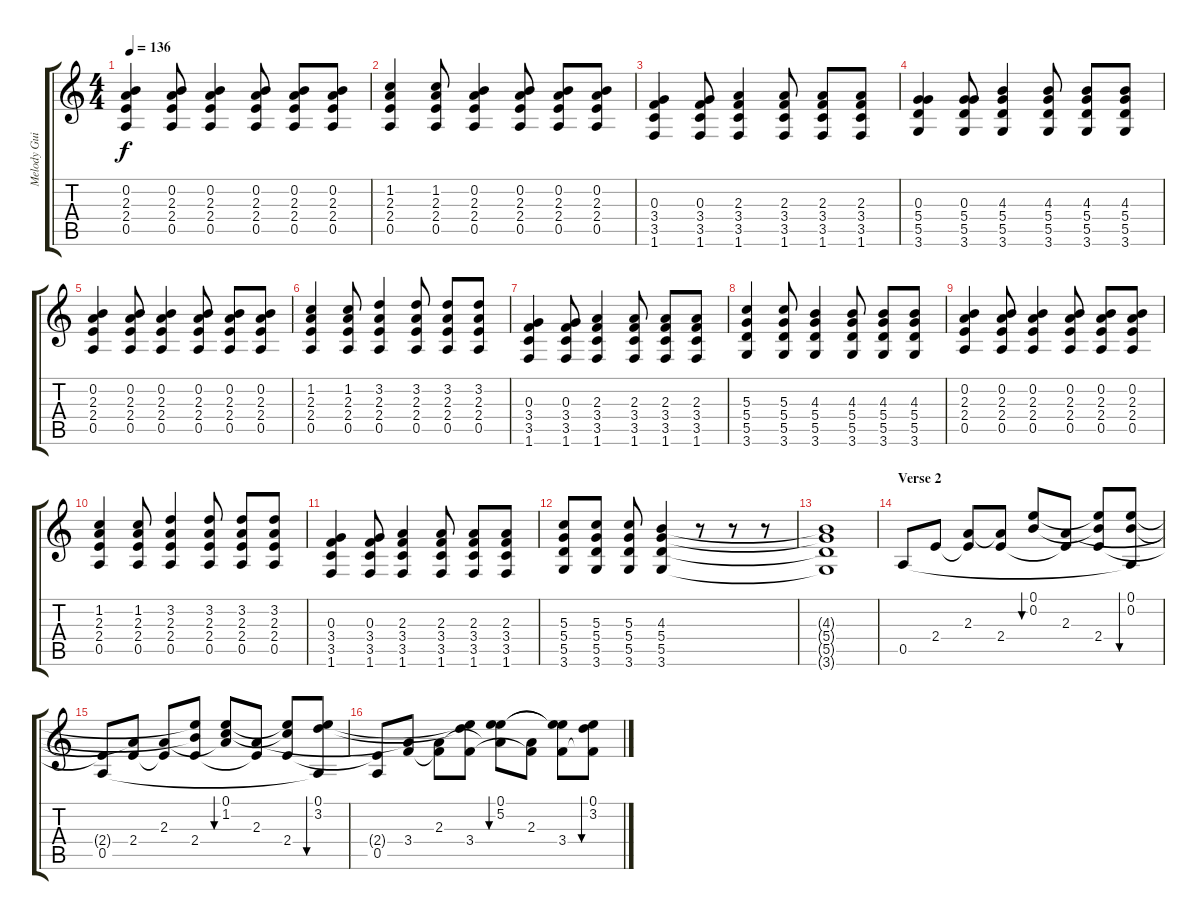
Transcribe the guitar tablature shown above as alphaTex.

\track ("Melody Guitar" "Melody Gui") {instrument acousticguitarsteel}
\staff {score tabs}
\tuning (E4 B3 G3 D3 A2 E2) {hide}
\ts (4 4)
\tempo 136
\clef g2
\ks c
(0.2 2.3 2.4 0.5).4{dy f} (0.2 2.3 2.4 0.5).8 (0.2 2.3 2.4 0.5).4 (0.2 2.3 2.4 0.5).8 (0.2 2.3 2.4 0.5).8 (0.2 2.3 2.4 0.5).8 |
(1.2 2.3 2.4 0.5).4 (1.2 2.3 2.4 0.5).8 (0.2 2.3 2.4 0.5).4 (0.2 2.3 2.4 0.5).8 (0.2 2.3 2.4 0.5).8 (0.2 2.3 2.4 0.5).8 |
(0.3 3.4 3.5 1.6).4 (0.3 3.4 3.5 1.6).8 (2.3 3.4 3.5 1.6).4 (2.3 3.4 3.5 1.6).8 (2.3 3.4 3.5 1.6).8 (2.3 3.4 3.5 1.6).8 |
(0.3 5.4 5.5 3.6).4 (0.3 5.4 5.5 3.6).8 (4.3 5.4 5.5 3.6).4 (4.3 5.4 5.5 3.6).8 (4.3 5.4 5.5 3.6).8 (4.3 5.4 5.5 3.6).8 |
(0.2 2.3 2.4 0.5).4 (0.2 2.3 2.4 0.5).8 (0.2 2.3 2.4 0.5).4 (0.2 2.3 2.4 0.5).8 (0.2 2.3 2.4 0.5).8 (0.2 2.3 2.4 0.5).8 |
(1.2 2.3 2.4 0.5).4 (1.2 2.3 2.4 0.5).8 (3.2 2.3 2.4 0.5).4 (3.2 2.3 2.4 0.5).8 (3.2 2.3 2.4 0.5).8 (3.2 2.3 2.4 0.5).8 |
(0.3 3.4 3.5 1.6).4 (0.3 3.4 3.5 1.6).8 (2.3 3.4 3.5 1.6).4 (2.3 3.4 3.5 1.6).8 (2.3 3.4 3.5 1.6).8 (2.3 3.4 3.5 1.6).8 |
(5.3 5.4 5.5 3.6).4 (5.3 5.4 5.5 3.6).8 (4.3 5.4 5.5 3.6).4 (4.3 5.4 5.5 3.6).8 (4.3 5.4 5.5 3.6).8 (4.3 5.4 5.5 3.6).8 |
(0.2 2.3 2.4 0.5).4 (0.2 2.3 2.4 0.5).8 (0.2 2.3 2.4 0.5).4 (0.2 2.3 2.4 0.5).8 (0.2 2.3 2.4 0.5).8 (0.2 2.3 2.4 0.5).8 |
(1.2 2.3 2.4 0.5).4 (1.2 2.3 2.4 0.5).8 (3.2 2.3 2.4 0.5).4 (3.2 2.3 2.4 0.5).8 (3.2 2.3 2.4 0.5).8 (3.2 2.3 2.4 0.5).8 |
(0.3 3.4 3.5 1.6).4 (0.3 3.4 3.5 1.6).8 (2.3 3.4 3.5 1.6).4 (2.3 3.4 3.5 1.6).8 (2.3 3.4 3.5 1.6).8 (2.3 3.4 3.5 1.6).8 |
(5.3 5.4 5.5 3.6).8 (5.3 5.4 5.5 3.6).8 (5.3 5.4 5.5 3.6).8 (4.3 5.4 5.5 3.6).4 r.8 r.8 r.8 |
(4.3{t} 5.4{t} 5.5{t} 3.6{t}).1 |
\section ("" "Verse 2")
0.5.8{instrument acousticguitarsteel} 2.4.8 (2.3 2.4{t}).8 (2.3{t} 2.4).8 (0.1 0.2).8{bu 60} (2.3 2.4{t}).8 (0.1{t} 0.2{t} 2.4).8 (0.1 0.2 0.5{t}).8{bu 60} |
(2.4{t} 0.5).8 (2.3{t} 2.4).8 (2.3 2.4{t}).8 (0.1{t} 0.2{t} 2.4).8 (0.1 1.2 2.3{t}).8{bu 60} (2.3 2.4{t}).8 (0.1{t} 1.2{t} 2.4).8 (0.1 3.2 0.5{t}).8{bu 60} |
(2.4{t} 0.5).8 (2.3{t} 3.4).8 (2.3 3.4{t}).8 (0.1{t} 3.2{t} 3.4).8 (0.1 5.2 2.3{t}).8{bu 60} (2.3 3.4{t}).8 (0.1{t} 5.2{t} 3.4).8 (0.1 3.2 3.4{t}).8{bu 60}
